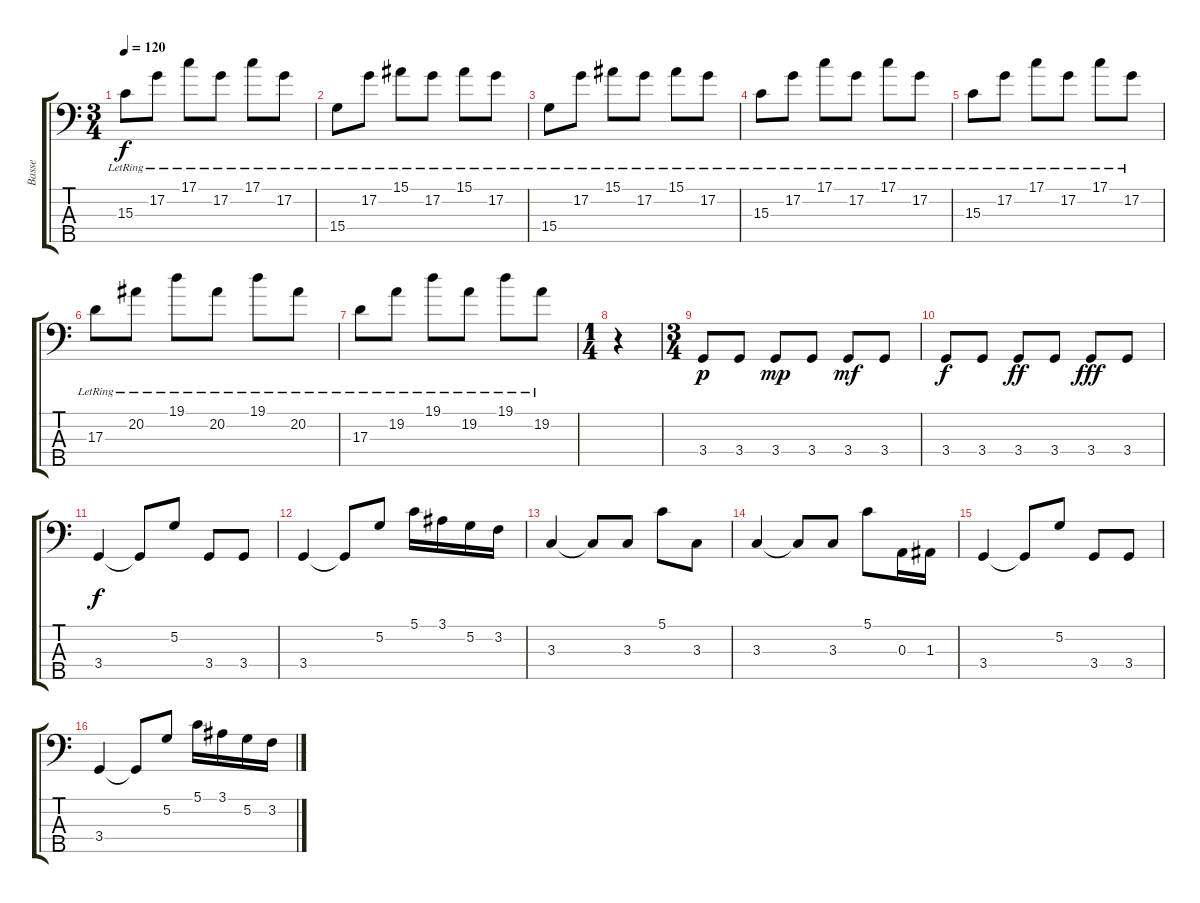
\track ("Basse" "Basse") {instrument electricbassfinger}
\staff {score tabs}
\tuning (G2 D2 A1 E1 B0) {hide}
\ts (3 4)
\tempo 120
\clef f4
\ks c
15.3{lr}.8{dy f} 17.2{lr}.8 17.1{lr}.8 17.2{lr}.8 17.1{lr}.8 17.2{lr}.8 |
15.4{lr}.8 17.2{lr}.8 15.1{lr}.8 17.2{lr}.8 15.1{lr}.8 17.2{lr}.8 |
15.4{lr}.8 17.2{lr}.8 15.1{lr}.8 17.2{lr}.8 15.1{lr}.8 17.2{lr}.8 |
15.3{lr}.8 17.2{lr}.8 17.1{lr}.8 17.2{lr}.8 17.1{lr}.8 17.2{lr}.8 |
15.3{lr}.8 17.2{lr}.8 17.1{lr}.8 17.2{lr}.8 17.1{lr}.8 17.2{lr}.8 |
17.3{lr}.8 20.2{lr}.8 19.1{lr}.8 20.2{lr}.8 19.1{lr}.8 20.2{lr}.8 |
17.3{lr}.8 19.2{lr}.8 19.1{lr}.8 19.2{lr}.8 19.1{lr}.8 19.2{lr}.8 |
\ts (1 4)
r.4 |
\ts (3 4)
3.4.8{dy p} 3.4.8 3.4.8{dy mp} 3.4.8 3.4.8{dy mf} 3.4.8 |
3.4.8{dy f} 3.4.8 3.4.8{dy ff} 3.4.8 3.4.8{dy fff} 3.4.8 |
3.4.4{dy f} 3.4{t}.8 5.2.8 3.4.8 3.4.8 |
3.4.4 3.4{t}.8 5.2.8 5.1.16 3.1.16 5.2.16 3.2.16 |
3.3.4 3.3{t}.8 3.3.8 5.1.8 3.3.8 |
3.3.4 3.3{t}.8 3.3.8 5.1.8 0.3.16 1.3.16 |
3.4.4 3.4{t}.8 5.2.8 3.4.8 3.4.8 |
3.4.4 3.4{t}.8 5.2.8 5.1.16 3.1.16 5.2.16 3.2.16
